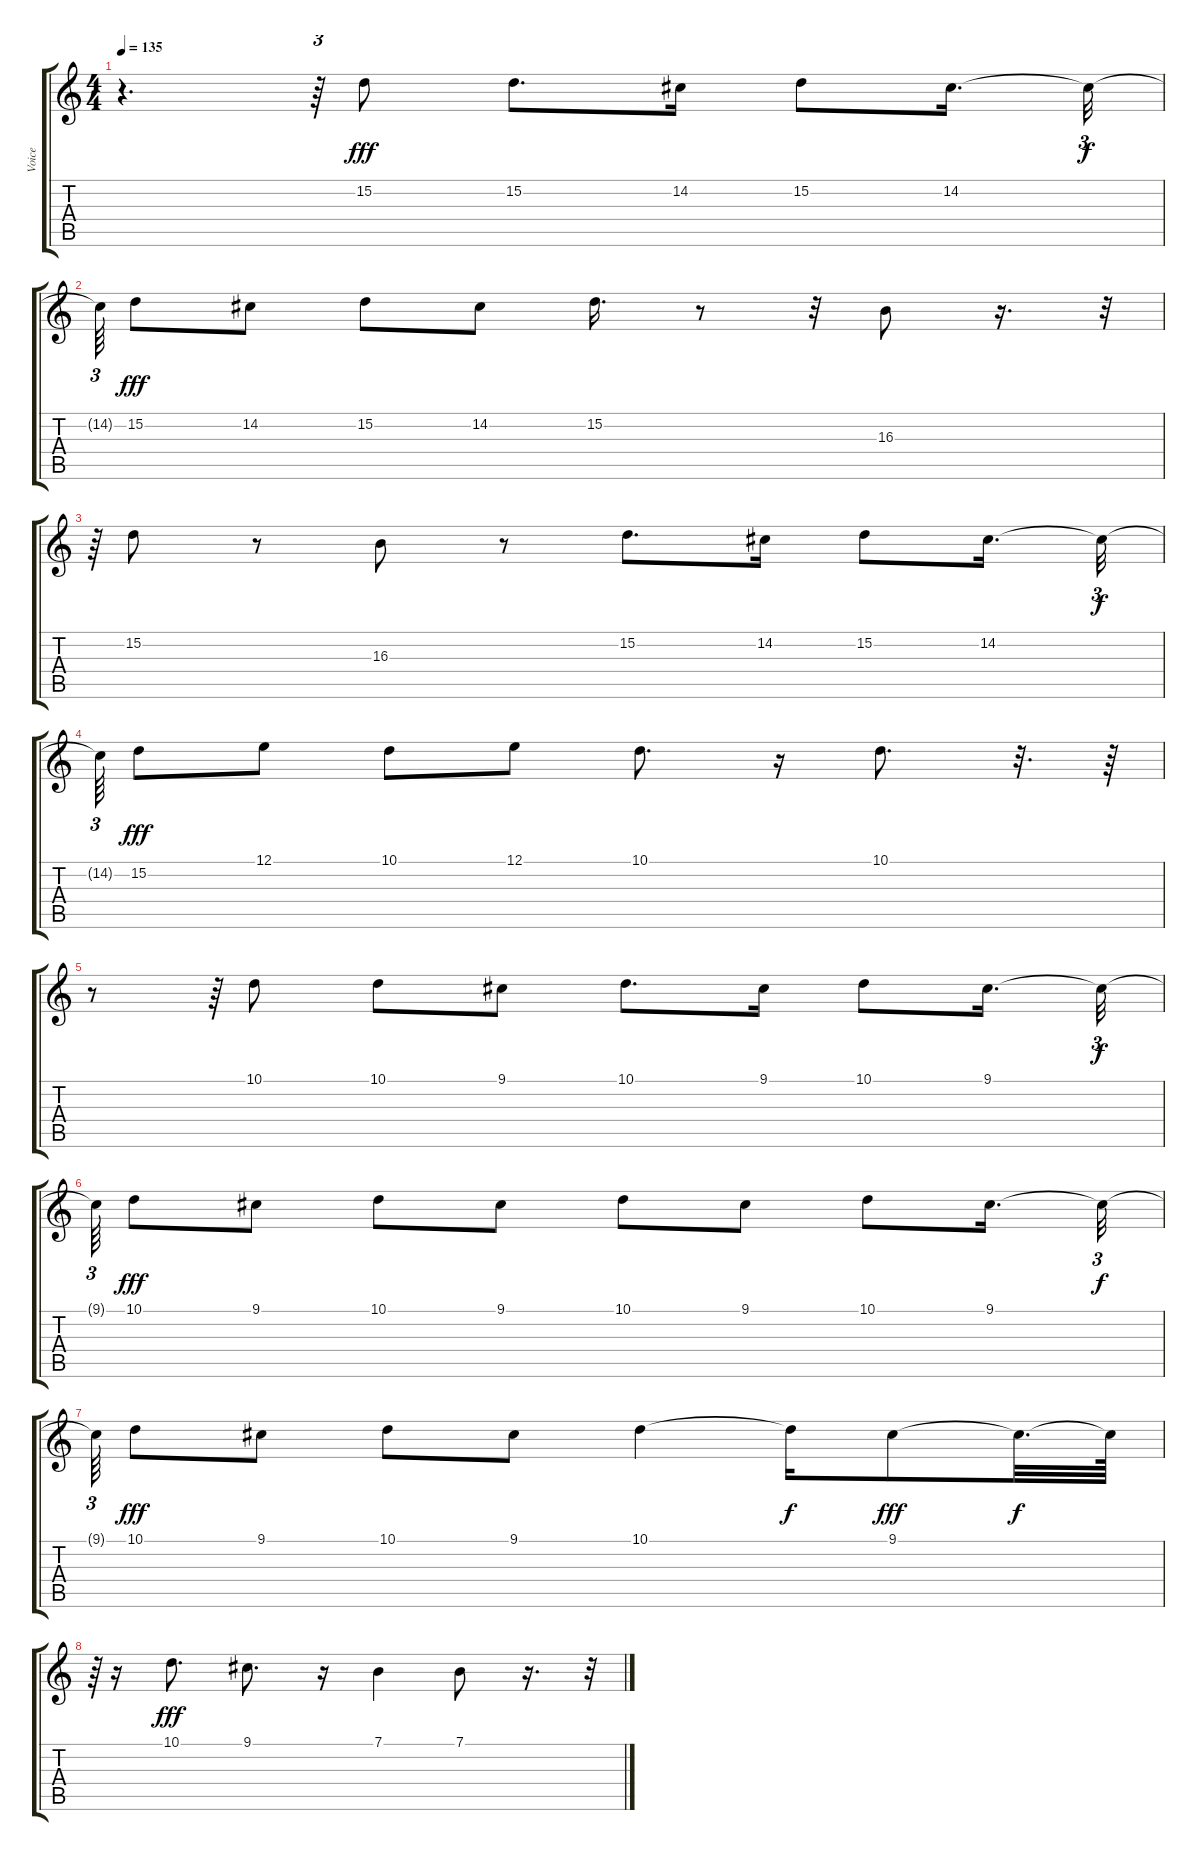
\track ("Voice" "Voice") {instrument flute}
\staff {score tabs}
\tuning (E4 B3 G3 D3 A2 E2) {hide}
\ts (4 4)
\tempo 135
\clef g2
\ks c
r.4{d dy f} r.64{tu (3 2)} 15.2.8{dy fff} 15.2.8{d} 14.2.16 15.2.8 14.2.16{d} 14.2{t}.32{tu (3 2) dy f} |
14.2{t}.64{tu (3 2)} 15.2.8{dy fff} 14.2.8 15.2.8 14.2.8 15.2.16{d} r.8 r.32 16.3.8 r.16{d} r.32{tu (3 2)} |
r.64{tu (3 2)} 15.2.8 r.8 16.3.8 r.8 15.2.8{d} 14.2.16 15.2.8 14.2.16{d} 14.2{t}.32{tu (3 2) dy f} |
14.2{t}.64{tu (3 2)} 15.2.8{dy fff} 12.1.8 10.1.8 12.1.8 10.1.8{d} r.16 10.1.8{d} r.32{d} r.64 |
r.8 r.64{tu (3 2)} 10.1.8 10.1.8 9.1.8 10.1.8{d} 9.1.16 10.1.8 9.1.16{d} 9.1{t}.32{tu (3 2) dy f} |
9.1{t}.64{tu (3 2)} 10.1.8{dy fff} 9.1.8 10.1.8 9.1.8 10.1.8 9.1.8 10.1.8 9.1.16{d} 9.1{t}.32{tu (3 2) dy f} |
9.1{t}.64{tu (3 2)} 10.1.8{dy fff} 9.1.8 10.1.8 9.1.8 10.1.4 10.1{t}.16{dy f} 9.1.8{dy fff} 9.1{t}.32{d dy f} 9.1{t}.64 |
r.64{tu (3 2)} r.16 10.1.8{d dy fff} 9.1.8{d} r.16 7.1.4 7.1.8 r.16{d} r.32{tu (3 2)}
